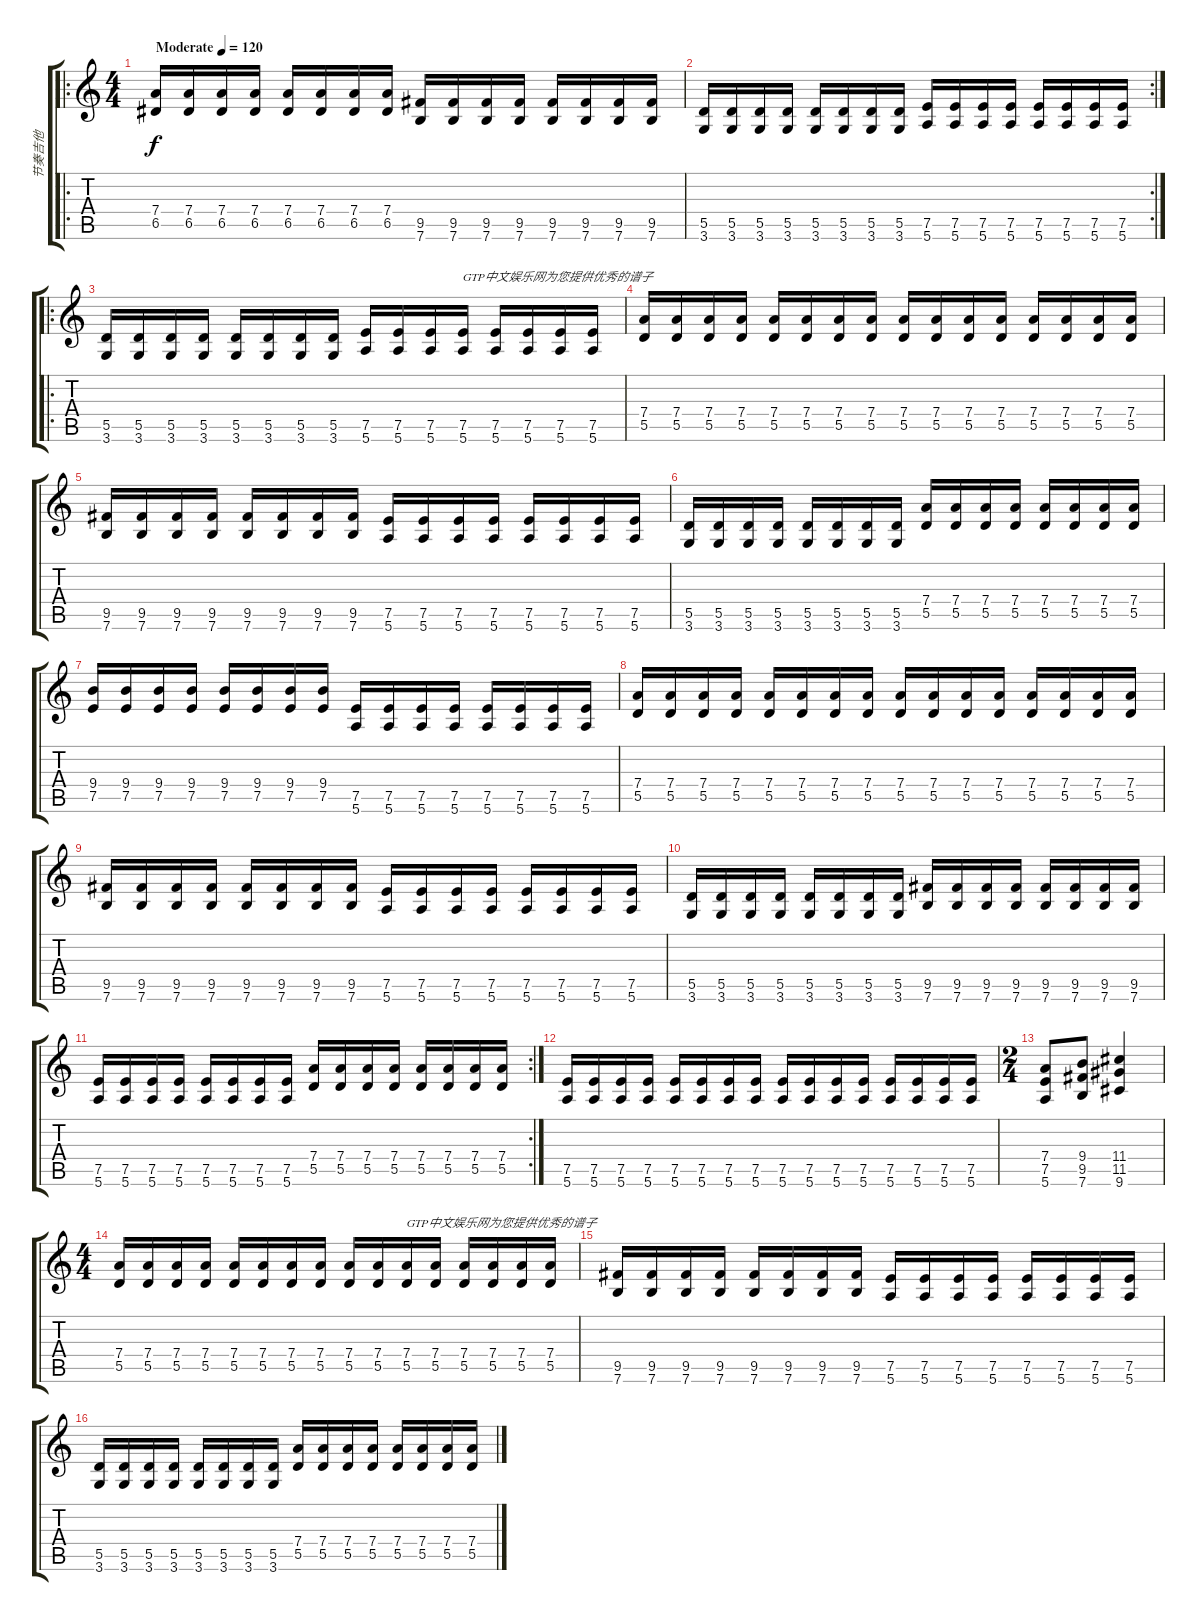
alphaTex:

\track ("节奏吉他" "节奏吉他") {instrument distortionguitar}
\staff {score tabs}
\tuning (E4 B3 G3 D3 A2 E2) {hide}
\ro
\ts (4 4)
\tempo (120 "Moderate")
\clef g2
\ks c
(7.4 6.5).16{dy f instrument distortionguitar} (7.4 6.5).16 (7.4 6.5).16 (7.4 6.5).16 (7.4 6.5).16 (7.4 6.5).16 (7.4 6.5).16 (7.4 6.5).16 (9.5 7.6).16 (9.5 7.6).16 (9.5 7.6).16 (9.5 7.6).16 (9.5 7.6).16 (9.5 7.6).16 (9.5 7.6).16 (9.5 7.6).16 |
\rc 2
(5.5 3.6).16 (5.5 3.6).16 (5.5 3.6).16 (5.5 3.6).16 (5.5 3.6).16 (5.5 3.6).16 (5.5 3.6).16 (5.5 3.6).16 (7.5 5.6).16 (7.5 5.6).16 (7.5 5.6).16 (7.5 5.6).16 (7.5 5.6).16 (7.5 5.6).16 (7.5 5.6).16 (7.5 5.6).16 |
\ro
(5.5 3.6).16 (5.5 3.6).16 (5.5 3.6).16 (5.5 3.6).16 (5.5 3.6).16 (5.5 3.6).16 (5.5 3.6).16 (5.5 3.6).16 (7.5 5.6).16 (7.5 5.6).16 (7.5 5.6).16 (7.5 5.6).16{txt "GTP中文娱乐网为您提供优秀的谱子"} (7.5 5.6).16 (7.5 5.6).16 (7.5 5.6).16 (7.5 5.6).16 |
(7.4 5.5).16 (7.4 5.5).16 (7.4 5.5).16 (7.4 5.5).16 (7.4 5.5).16 (7.4 5.5).16 (7.4 5.5).16 (7.4 5.5).16 (7.4 5.5).16 (7.4 5.5).16 (7.4 5.5).16 (7.4 5.5).16 (7.4 5.5).16 (7.4 5.5).16 (7.4 5.5).16 (7.4 5.5).16 |
(9.5 7.6).16 (9.5 7.6).16 (9.5 7.6).16 (9.5 7.6).16 (9.5 7.6).16 (9.5 7.6).16 (9.5 7.6).16 (9.5 7.6).16 (7.5 5.6).16 (7.5 5.6).16 (7.5 5.6).16 (7.5 5.6).16 (7.5 5.6).16 (7.5 5.6).16 (7.5 5.6).16 (7.5 5.6).16 |
(5.5 3.6).16 (5.5 3.6).16 (5.5 3.6).16 (5.5 3.6).16 (5.5 3.6).16 (5.5 3.6).16 (5.5 3.6).16 (5.5 3.6).16 (7.4 5.5).16 (7.4 5.5).16 (7.4 5.5).16 (7.4 5.5).16 (7.4 5.5).16 (7.4 5.5).16 (7.4 5.5).16 (7.4 5.5).16 |
(9.4 7.5).16 (9.4 7.5).16 (9.4 7.5).16 (9.4 7.5).16 (9.4 7.5).16 (9.4 7.5).16 (9.4 7.5).16 (9.4 7.5).16 (7.5 5.6).16 (7.5 5.6).16 (7.5 5.6).16 (7.5 5.6).16 (7.5 5.6).16 (7.5 5.6).16 (7.5 5.6).16 (7.5 5.6).16 |
(7.4 5.5).16 (7.4 5.5).16 (7.4 5.5).16 (7.4 5.5).16 (7.4 5.5).16 (7.4 5.5).16 (7.4 5.5).16 (7.4 5.5).16 (7.4 5.5).16 (7.4 5.5).16 (7.4 5.5).16 (7.4 5.5).16 (7.4 5.5).16 (7.4 5.5).16 (7.4 5.5).16 (7.4 5.5).16 |
(9.5 7.6).16 (9.5 7.6).16 (9.5 7.6).16 (9.5 7.6).16 (9.5 7.6).16 (9.5 7.6).16 (9.5 7.6).16 (9.5 7.6).16 (7.5 5.6).16 (7.5 5.6).16 (7.5 5.6).16 (7.5 5.6).16 (7.5 5.6).16 (7.5 5.6).16 (7.5 5.6).16 (7.5 5.6).16 |
(5.5 3.6).16 (5.5 3.6).16 (5.5 3.6).16 (5.5 3.6).16 (5.5 3.6).16 (5.5 3.6).16 (5.5 3.6).16 (5.5 3.6).16 (9.5 7.6).16 (9.5 7.6).16 (9.5 7.6).16 (9.5 7.6).16 (9.5 7.6).16 (9.5 7.6).16 (9.5 7.6).16 (9.5 7.6).16 |
\rc 2
(7.5 5.6).16 (7.5 5.6).16 (7.5 5.6).16 (7.5 5.6).16 (7.5 5.6).16 (7.5 5.6).16 (7.5 5.6).16 (7.5 5.6).16 (7.4 5.5).16 (7.4 5.5).16 (7.4 5.5).16 (7.4 5.5).16 (7.4 5.5).16 (7.4 5.5).16 (7.4 5.5).16 (7.4 5.5).16 |
(7.5 5.6).16 (7.5 5.6).16 (7.5 5.6).16 (7.5 5.6).16 (7.5 5.6).16 (7.5 5.6).16 (7.5 5.6).16 (7.5 5.6).16 (7.5 5.6).16 (7.5 5.6).16 (7.5 5.6).16 (7.5 5.6).16 (7.5 5.6).16 (7.5 5.6).16 (7.5 5.6).16 (7.5 5.6).16 |
\ts (2 4)
(7.4 7.5 5.6).8 (9.4 9.5 7.6).8 (11.4 11.5 9.6).4 |
\ts (4 4)
(7.4 5.5).16 (7.4 5.5).16 (7.4 5.5).16 (7.4 5.5).16 (7.4 5.5).16 (7.4 5.5).16 (7.4 5.5).16 (7.4 5.5).16 (7.4 5.5).16 (7.4 5.5).16 (7.4 5.5).16{txt "GTP中文娱乐网为您提供优秀的谱子"} (7.4 5.5).16 (7.4 5.5).16 (7.4 5.5).16 (7.4 5.5).16 (7.4 5.5).16 |
(9.5 7.6).16 (9.5 7.6).16 (9.5 7.6).16 (9.5 7.6).16 (9.5 7.6).16 (9.5 7.6).16 (9.5 7.6).16 (9.5 7.6).16 (7.5 5.6).16 (7.5 5.6).16 (7.5 5.6).16 (7.5 5.6).16 (7.5 5.6).16 (7.5 5.6).16 (7.5 5.6).16 (7.5 5.6).16 |
(5.5 3.6).16 (5.5 3.6).16 (5.5 3.6).16 (5.5 3.6).16 (5.5 3.6).16 (5.5 3.6).16 (5.5 3.6).16 (5.5 3.6).16 (7.4 5.5).16 (7.4 5.5).16 (7.4 5.5).16 (7.4 5.5).16 (7.4 5.5).16 (7.4 5.5).16 (7.4 5.5).16 (7.4 5.5).16
